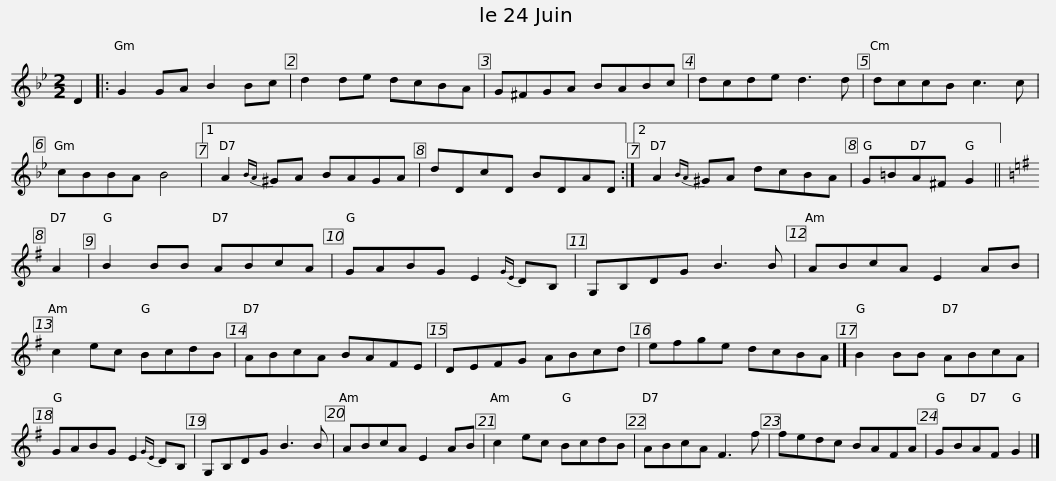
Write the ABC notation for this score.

X:1
L:1/8
M:2/2
I:linebreak $
K:Gmin
V:1 treble
V:1
 D2 |: G2 GA B2 Bc | d2 de dcBA | G^FGA BABc | dcde d3 d | %5
 dccB c3 c | cBBA B4 |1$ A2{BA} ^GA BAGA | dDcD BDAD :|2 A2{BA} ^GA dcBA | %10
 G=BA^F G2 ||[K:G] A2 | B2 BB ABcA |$ GABG E2{GE} DB, | G,B,DG B3 B | %15
 ABcA E2 AB | c2 ec BcdB | ABcA BAFE | DEFG ABcd |$ efge dcBA |] %20
 B2 BB ABcA | GABG E2{GE} DB, | G,B,DG B3 B | ABcA E2 AB | c2 ec BcdB |$ %25
 ABcA F3 f | fedc BAFA | GBAF G2 |] %28
